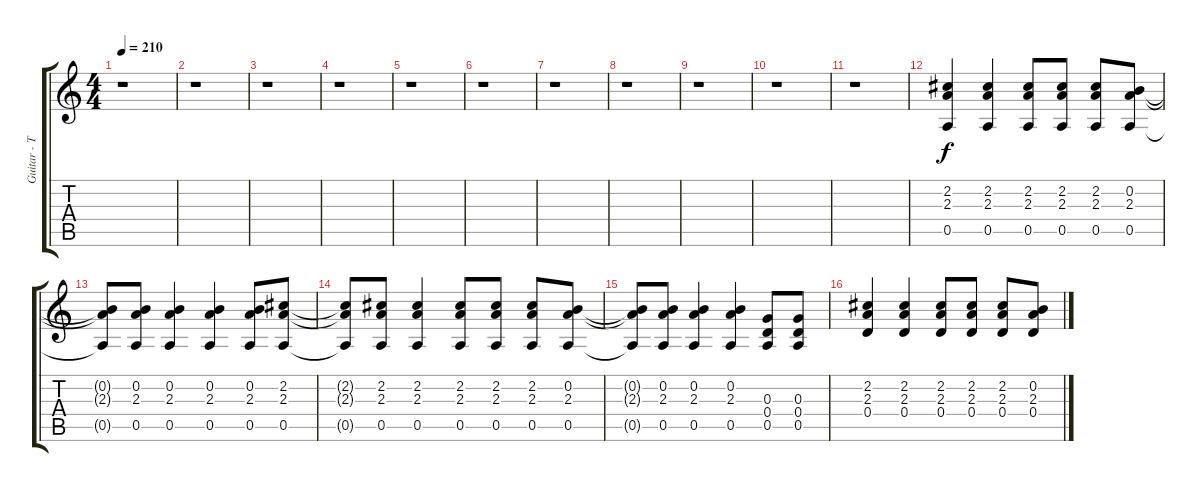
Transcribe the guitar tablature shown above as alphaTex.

\track ("Guitar - Tom Mattew Delonge" "Guitar - T") {instrument acousticguitarsteel}
\staff {score tabs}
\tuning (E4 B3 G3 D3 A2 E2) {hide}
\ts (4 4)
\tempo 210
\clef g2
\ks c
r.1{dy f} |
r.1 |
r.1 |
r.1 |
r.1 |
r.1 |
r.1 |
r.1 |
r.1 |
r.1 |
r.1 |
(2.2 2.3 0.5).4 (2.2 2.3 0.5).4 (2.2 2.3 0.5).8 (2.2 2.3 0.5).8 (2.2 2.3 0.5).8 (0.2 2.3 0.5).8 |
(0.2{t} 2.3{t} 0.5{t}).8 (0.2 2.3 0.5).8 (0.2 2.3 0.5).4 (0.2 2.3 0.5).4 (0.2 2.3 0.5).8 (2.2 2.3 0.5).8 |
(2.2{t} 2.3{t} 0.5{t}).8 (2.2 2.3 0.5).8 (2.2 2.3 0.5).4 (2.2 2.3 0.5).8 (2.2 2.3 0.5).8 (2.2 2.3 0.5).8 (0.2 2.3 0.5).8 |
(0.2{t} 2.3{t} 0.5{t}).8 (0.2 2.3 0.5).8 (0.2 2.3 0.5).4 (0.2 2.3 0.5).4 (0.3 0.4 0.5).8 (0.3 0.4 0.5).8 |
(2.2 2.3 0.4).4 (2.2 2.3 0.4).4 (2.2 2.3 0.4).8 (2.2 2.3 0.4).8 (2.2 2.3 0.4).8 (0.2 2.3 0.4).8
